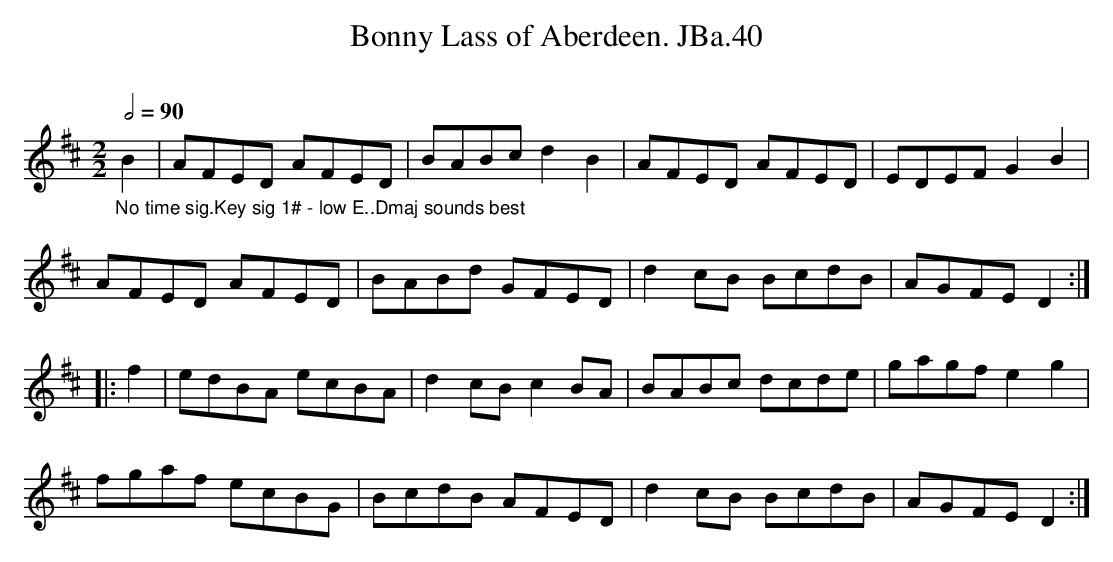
X:1
T:Bonny Lass of Aberdeen. JBa.40
M:2/2
L:1/8
Q:1/2=90
O:
K:D major
"_No time sig.Key sig 1# - low E..Dmaj sounds best"
B2|AFED AFED|BABc d2 B2|AFED AFED|EDEF G2B2|
AFED AFED|BABd GFED|d2 cB BcdB|AGFE D2:|
|:f2|edBA ecBA|d2 cB c2 BA|BABc dcde|gagf e2 g2|
fgaf ecBG|BcdB AFED|d2 cB BcdB|AGFE D2:|
